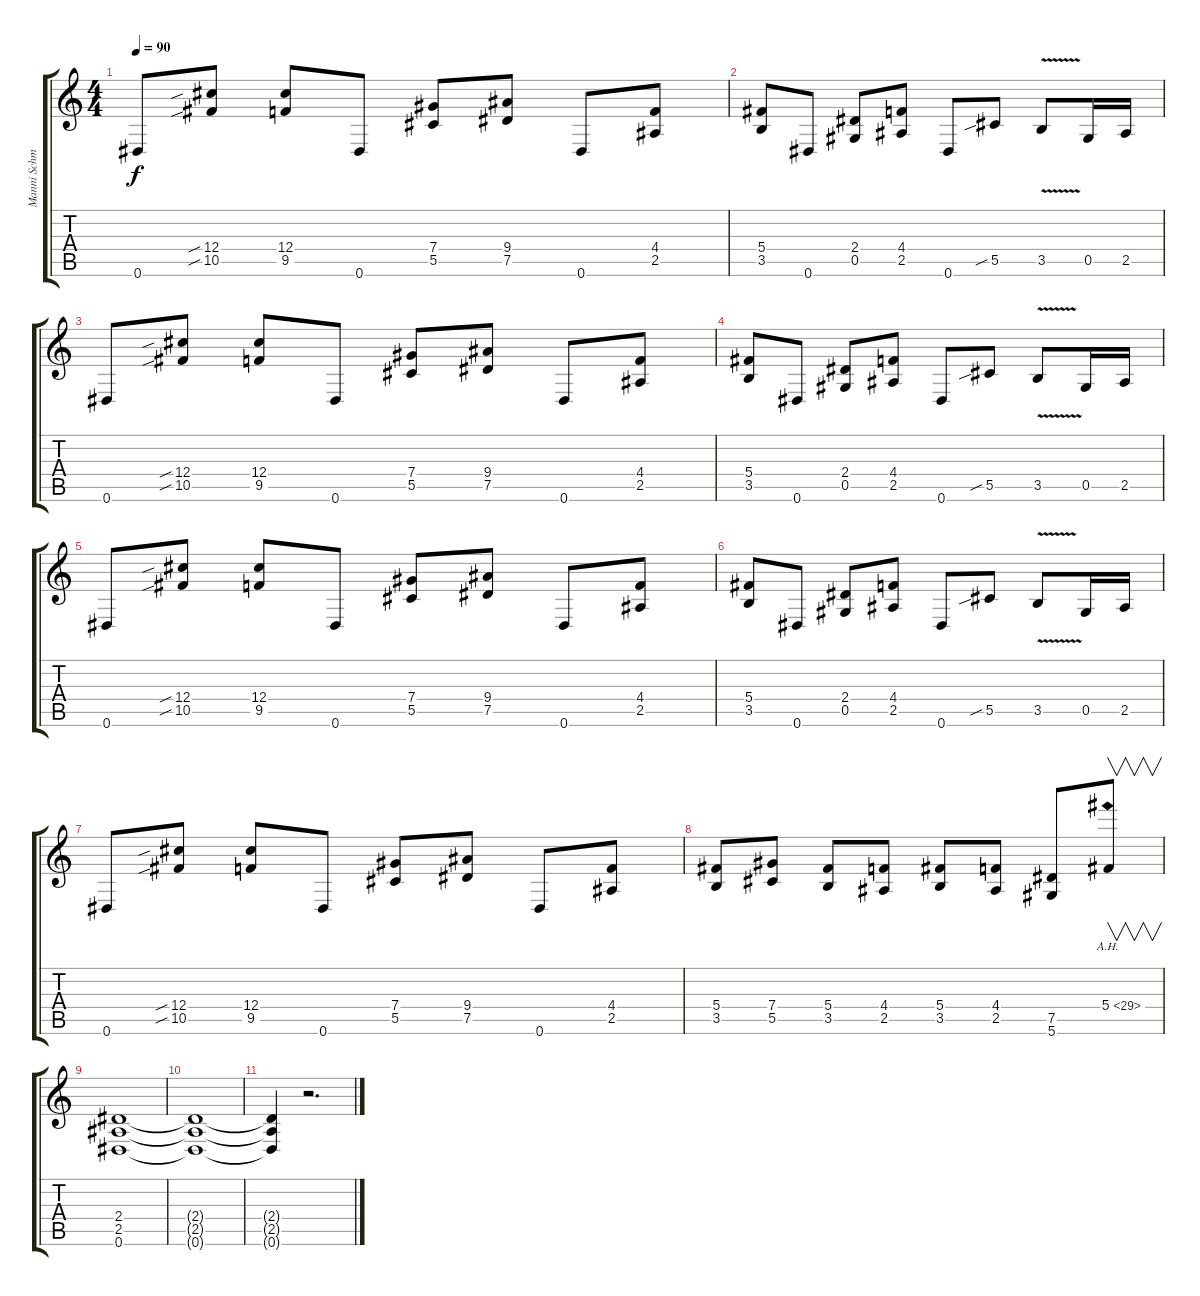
\track ("Manni Schmidt" "Manni Schm") {instrument distortionguitar}
\staff {score tabs}
\tuning (Eb4 Bb3 Gb3 Db3 Ab2 Eb2) {hide}
\ts (4 4)
\tempo 90
\clef g2
\ks c
0.6.8{dy f} (12.4{sib} 10.5{sib}).8 (12.4 9.5).8 0.6.8 (7.4 5.5).8 (9.4 7.5).8 0.6.8 (4.4 2.5).8 |
(5.4 3.5).8 0.6.8 (2.4 0.5).8 (4.4 2.5).8 0.6.8 5.5{sib}.8 3.5{v}.8 0.5.16 2.5.16 |
0.6.8 (12.4{sib} 10.5{sib}).8 (12.4 9.5).8 0.6.8 (7.4 5.5).8 (9.4 7.5).8 0.6.8 (4.4 2.5).8 |
(5.4 3.5).8 0.6.8 (2.4 0.5).8 (4.4 2.5).8 0.6.8 5.5{sib}.8 3.5{v}.8 0.5.16 2.5.16 |
0.6.8 (12.4{sib} 10.5{sib}).8 (12.4 9.5).8 0.6.8 (7.4 5.5).8 (9.4 7.5).8 0.6.8 (4.4 2.5).8 |
(5.4 3.5).8 0.6.8 (2.4 0.5).8 (4.4 2.5).8 0.6.8 5.5{sib}.8 3.5{v}.8 0.5.16 2.5.16 |
0.6.8 (12.4{sib} 10.5{sib}).8 (12.4 9.5).8 0.6.8 (7.4 5.5).8 (9.4 7.5).8 0.6.8 (4.4 2.5).8 |
(5.4 3.5).8 (7.4 5.5).8 (5.4 3.5).8 (4.4 2.5).8 (5.4 3.5).8 (4.4 2.5).8 (7.5 5.6).8 5.4{ah 24}.8{v} |
(2.4 2.5 0.6).1 |
(2.4{t} 2.5{t} 0.6{t}).1 |
(2.4{t} 2.5{t} 0.6{t}).4 r.2{d}
